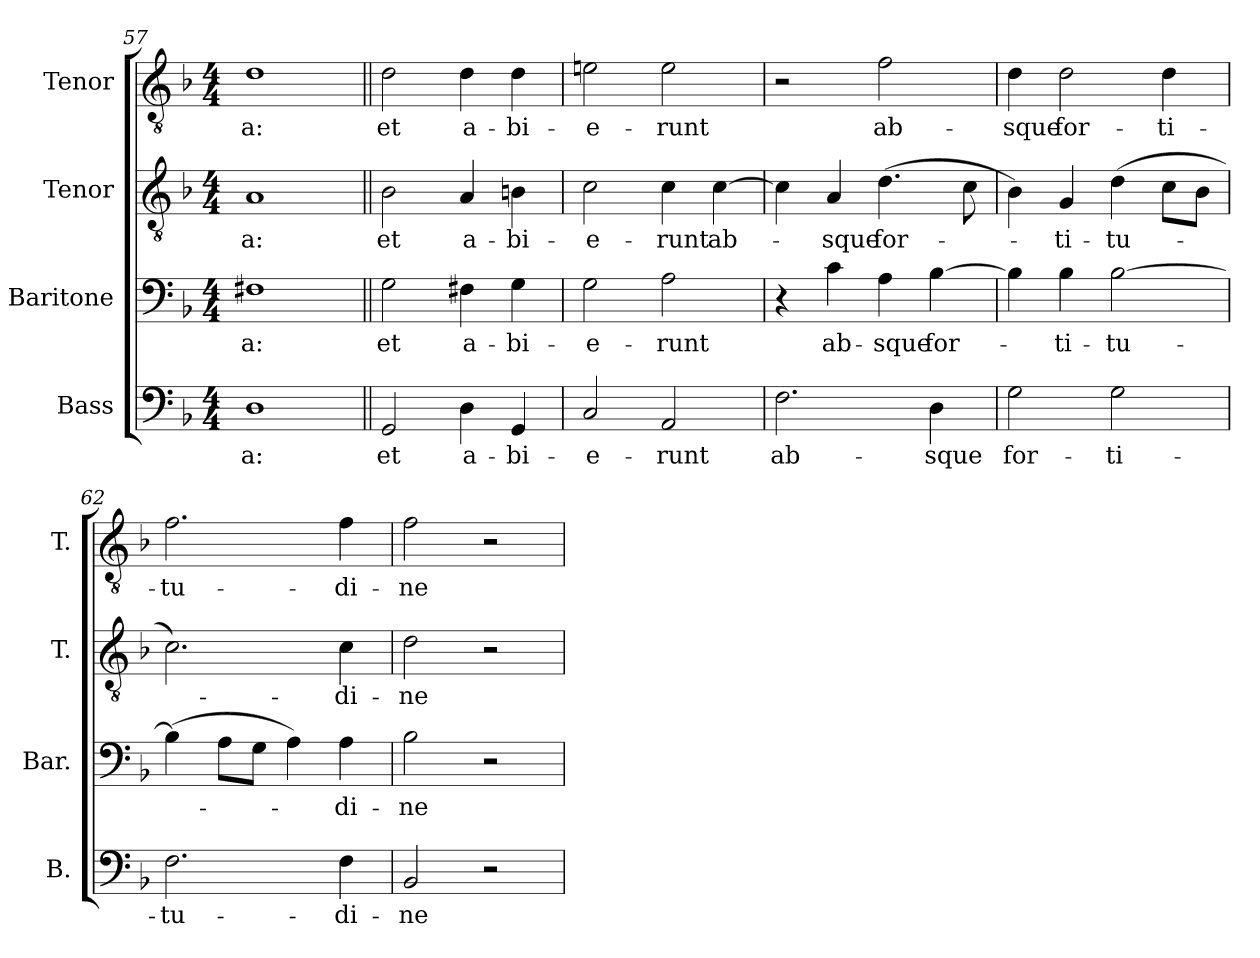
**kern	**text	**kern	**text	**kern	**text	**kern	**text
*part4	*part4	*part3	*part3	*part2	*part2	*part1	*part1
*staff4	*staff4	*staff3	*staff3	*staff2	*staff2	*staff1	*staff1
*I"Bass	*	*I"Baritone	*	*I"Tenor	*	*I"Tenor	*
*I'B.	*	*I'Bar.	*	*I'T.	*	*I'T.	*
*clefF4	*	*clefF4	*	*clefGv2	*	*clefGv2	*
*	*	*	*	*ITrd7c12	*	*ITrd7c12	*
*k[b-]	*	*k[b-]	*	*k[b-]	*	*k[b-]	*
*F:	*	*F:	*	*F:	*	*F:	*
*M4/4	*	*M4/4	*	*M4/4	*	*M4/4	*
=57	=57	=57	=57	=57	=57	=57	=57
!	!LO:LY:b:color=#000000	!	!	!	!	!	!
!	!	!	!LO:LY:b:color=#000000	!	!	!	!
!	!	!	!	!	!LO:LY:b:color=#000000	!	!
!	!	!	!	!	!	!	!LO:LY:b:color=#000000
1Di	-a:	1F#Xi	-a:	1AAi	-a:	1Di	-a:
!!LO:LB:g=z
=58||	=58||	=58||	=58||	=58||	=58||	=58||	=58||
!	!LO:LY:b:color=#000000	!	!	!	!	!	!
!	!	!	!LO:LY:b:color=#000000	!	!	!	!
!	!	!	!	!	!LO:LY:b:color=#000000	!	!
!	!	!	!	!	!	!	!LO:LY:b:color=#000000
2GGi/	et	2Gi\	et	2BB-i\	et	2Di\	et
!	!LO:LY:b:color=#000000	!	!	!	!	!	!
!	!	!	!LO:LY:b:color=#000000	!	!	!	!
!	!	!	!	!	!LO:LY:b:color=#000000	!	!
!	!	!	!	!	!	!	!LO:LY:b:color=#000000
4Di\	a-	4F#Xi\	a-	4AAi/	a-	4Di\	a-
!	!LO:LY:b:color=#000000	!	!	!	!	!	!
!	!	!	!LO:LY:b:color=#000000	!	!	!	!
!	!	!	!	!	!LO:LY:b:color=#000000	!	!
!	!	!	!	!	!	!	!LO:LY:b:color=#000000
4GGi/	-bi-	4Gi\	-bi-	4BBni\	-bi-	4Di\	-bi-
=59	=59	=59	=59	=59	=59	=59	=59
!	!LO:LY:b:color=#000000	!	!	!	!	!	!
!	!	!	!LO:LY:b:color=#000000	!	!	!	!
!	!	!	!	!	!LO:LY:b:color=#000000	!	!
!	!	!	!	!	!	!	!LO:LY:b:color=#000000
2Ci/	-e-	2Gi\	-e-	2Ci\	-e-	2Eni\	-e-
!	!LO:LY:b:color=#000000	!	!	!	!	!	!
!	!	!	!LO:LY:b:color=#000000	!	!	!	!
!	!	!	!	!	!LO:LY:b:color=#000000	!	!
!	!	!	!	!	!	!	!LO:LY:b:color=#000000
2AAi/	-runt	2Ai\	-runt	4Ci\	-runt	2Ei\	-runt
!	!	!	!	!	!LO:LY:b:color=#000000	!	!
.	.	.	.	[4Ci\	ab-	.	.
=60	=60	=60	=60	=60	=60	=60	=60
!	!LO:LY:b:color=#000000	!	!	!	!	!	!
2.Fi\	ab-	4r	.	4Ci\]	.	2r	.
!	!	!	!LO:LY:b:color=#000000	!	!	!	!
!	!	!	!	!	!LO:LY:b:color=#000000	!	!
.	.	4ci\	ab-	4AAi/	-sque	.	.
!	!	!	!LO:LY:b:color=#000000	!	!	!	!
!	!	!	!	!	!LO:LY:b:color=#000000	!	!
!	!	!	!	!	!	!	!LO:LY:b:color=#000000
.	.	4Ai\	-sque	(4.Di\	for-	2Fi\	ab-
!	!LO:LY:b:color=#000000	!	!	!	!	!	!
!	!	!	!LO:LY:b:color=#000000	!	!	!	!
4Di\	-sque	[4B-i\	for-	.	.	.	.
.	.	.	.	8Ci\	.	.	.
=61	=61	=61	=61	=61	=61	=61	=61
!	!LO:LY:b:color=#000000	!	!	!	!	!	!
!	!	!	!	!	!	!	!LO:LY:b:color=#000000
2Gi\	for-	4B-i\]	.	4BB-i\)	.	4Di\	-sque
!	!	!	!LO:LY:b:color=#000000	!	!	!	!
!	!	!	!	!	!LO:LY:b:color=#000000	!	!
!	!	!	!	!	!	!	!LO:LY:b:color=#000000
.	.	4B-i\	-ti-	4GGi/	-ti-	2Di\	for-
!	!LO:LY:b:color=#000000	!	!	!	!	!	!
!	!	!	!LO:LY:b:color=#000000	!	!	!	!
!	!	!	!	!	!LO:LY:b:color=#000000	!	!
2Gi\	-ti-	[2B-i\	-tu-	(4Di\	-tu-	.	.
!	!	!	!	!	!	!	!LO:LY:b:color=#000000
.	.	.	.	8Ci\L	.	4Di\	-ti-
.	.	.	.	8BB-i\J	.	.	.
=62	=62	=62	=62	=62	=62	=62	=62
!	!LO:LY:b:color=#000000	!	!	!	!	!	!
!	!	!	!	!	!	!	!LO:LY:b:color=#000000
2.Fi\	-tu-	(4B-i\]	.	2.Ci\)	.	2.Fi\	-tu-
.	.	8Ai\L	.	.	.	.	.
.	.	8Gi\J	.	.	.	.	.
.	.	4Ai\)	.	.	.	.	.
!	!LO:LY:b:color=#000000	!	!	!	!	!	!
!	!	!	!LO:LY:b:color=#000000	!	!	!	!
!	!	!	!	!	!LO:LY:b:color=#000000	!	!
!	!	!	!	!	!	!	!LO:LY:b:color=#000000
4Fi\	-di-	4Ai\	-di-	4Ci\	-di-	4Fi\	-di-
=63	=63	=63	=63	=63	=63	=63	=63
!	!LO:LY:b:color=#000000	!	!	!	!	!	!
!	!	!	!LO:LY:b:color=#000000	!	!	!	!
!	!	!	!	!	!LO:LY:b:color=#000000	!	!
!	!	!	!	!	!	!	!LO:LY:b:color=#000000
2BB-i/	-ne	2B-i\	-ne	2Di\	-ne	2Fi\	-ne
2r	.	2r	.	2r	.	2r	.
=	=	=	=	=	=	=	=
*-	*-	*-	*-	*-	*-	*-	*-
